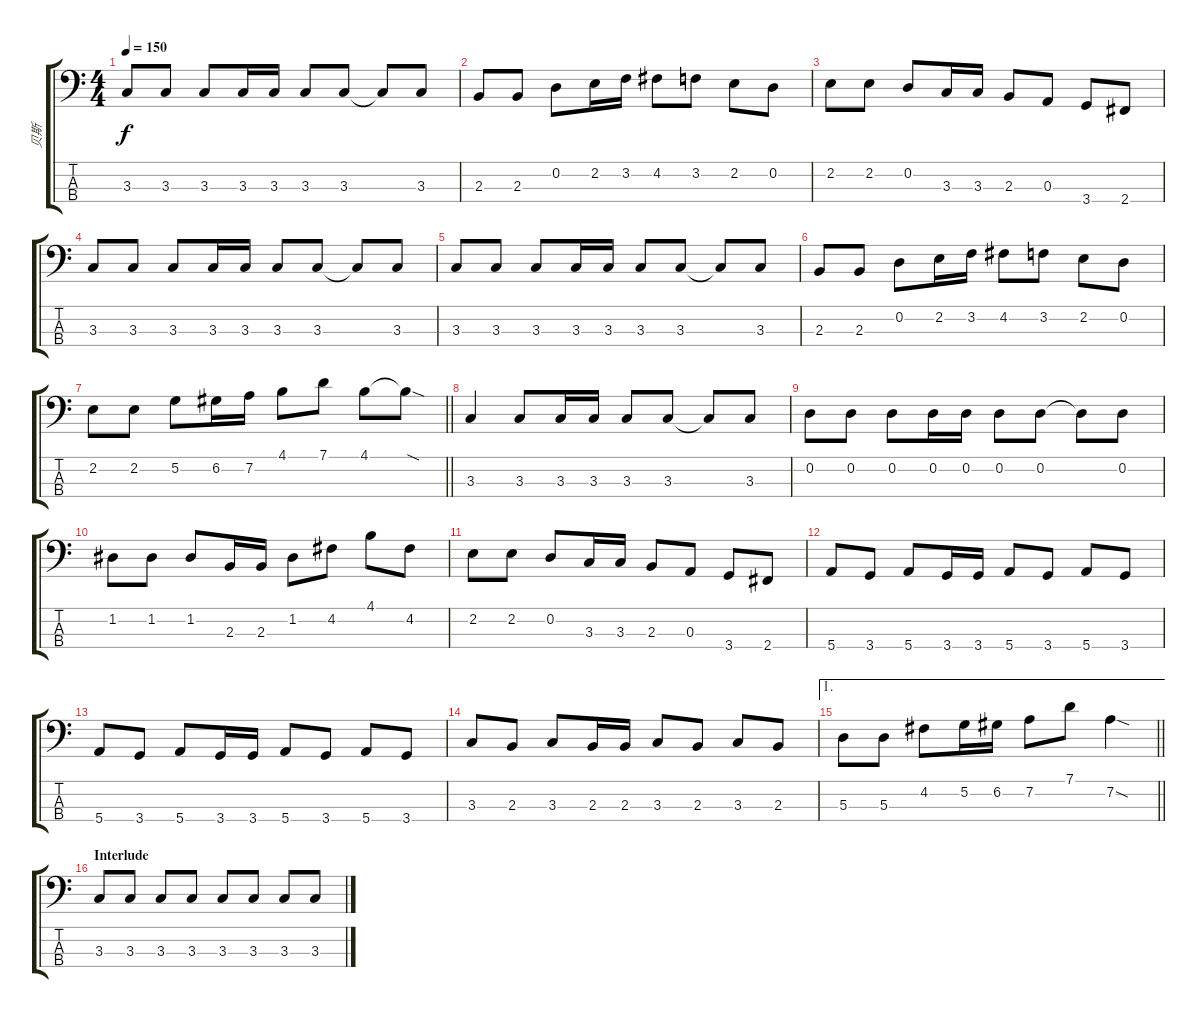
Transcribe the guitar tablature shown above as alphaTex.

\track ("贝斯" "贝斯") {instrument electricbassfinger}
\staff {score tabs}
\tuning (G2 D2 A1 E1) {hide}
\ts (4 4)
\tempo 150
\clef f4
\ks c
3.3.8{dy f} 3.3.8 3.3.8 3.3.16 3.3.16 3.3.8 3.3.8 3.3{t}.8 3.3.8 |
2.3.8 2.3.8 0.2.8 2.2.16 3.2.16 4.2.8 3.2.8 2.2.8 0.2.8 |
2.2.8 2.2.8 0.2.8 3.3.16 3.3.16 2.3.8 0.3.8 3.4.8 2.4.8 |
3.3.8 3.3.8 3.3.8 3.3.16 3.3.16 3.3.8 3.3.8 3.3{t}.8 3.3.8 |
3.3.8 3.3.8 3.3.8 3.3.16 3.3.16 3.3.8 3.3.8 3.3{t}.8 3.3.8 |
2.3.8 2.3.8 0.2.8 2.2.16 3.2.16 4.2.8 3.2.8 2.2.8 0.2.8 |
\barLineRight lightlight
2.2.8 2.2.8 5.2.8 6.2.16 7.2.16 4.1.8 7.1.8 4.1.8 4.1{sod t}.8 |
3.3.4 3.3.8 3.3.16 3.3.16 3.3.8 3.3.8 3.3{t}.8 3.3.8 |
0.2.8 0.2.8 0.2.8 0.2.16 0.2.16 0.2.8 0.2.8 0.2{t}.8 0.2.8 |
1.2.8 1.2.8 1.2.8 2.3.16 2.3.16 1.2.8 4.2.8 4.1.8 4.2.8 |
2.2.8 2.2.8 0.2.8 3.3.16 3.3.16 2.3.8 0.3.8 3.4.8 2.4.8 |
5.4.8 3.4.8 5.4.8 3.4.16 3.4.16 5.4.8 3.4.8 5.4.8 3.4.8 |
5.4.8 3.4.8 5.4.8 3.4.16 3.4.16 5.4.8 3.4.8 5.4.8 3.4.8 |
3.3.8 2.3.8 3.3.8 2.3.16 2.3.16 3.3.8 2.3.8 3.3.8 2.3.8 |
\ae 1
\barLineRight lightlight
5.3.8 5.3.8 4.2.8 5.2.16 6.2.16 7.2.8 7.1.8 7.2{sod}.4 |
\section ("" "Interlude")
3.3.8 3.3.8 3.3.8 3.3.8 3.3.8 3.3.8 3.3.8 3.3.8
